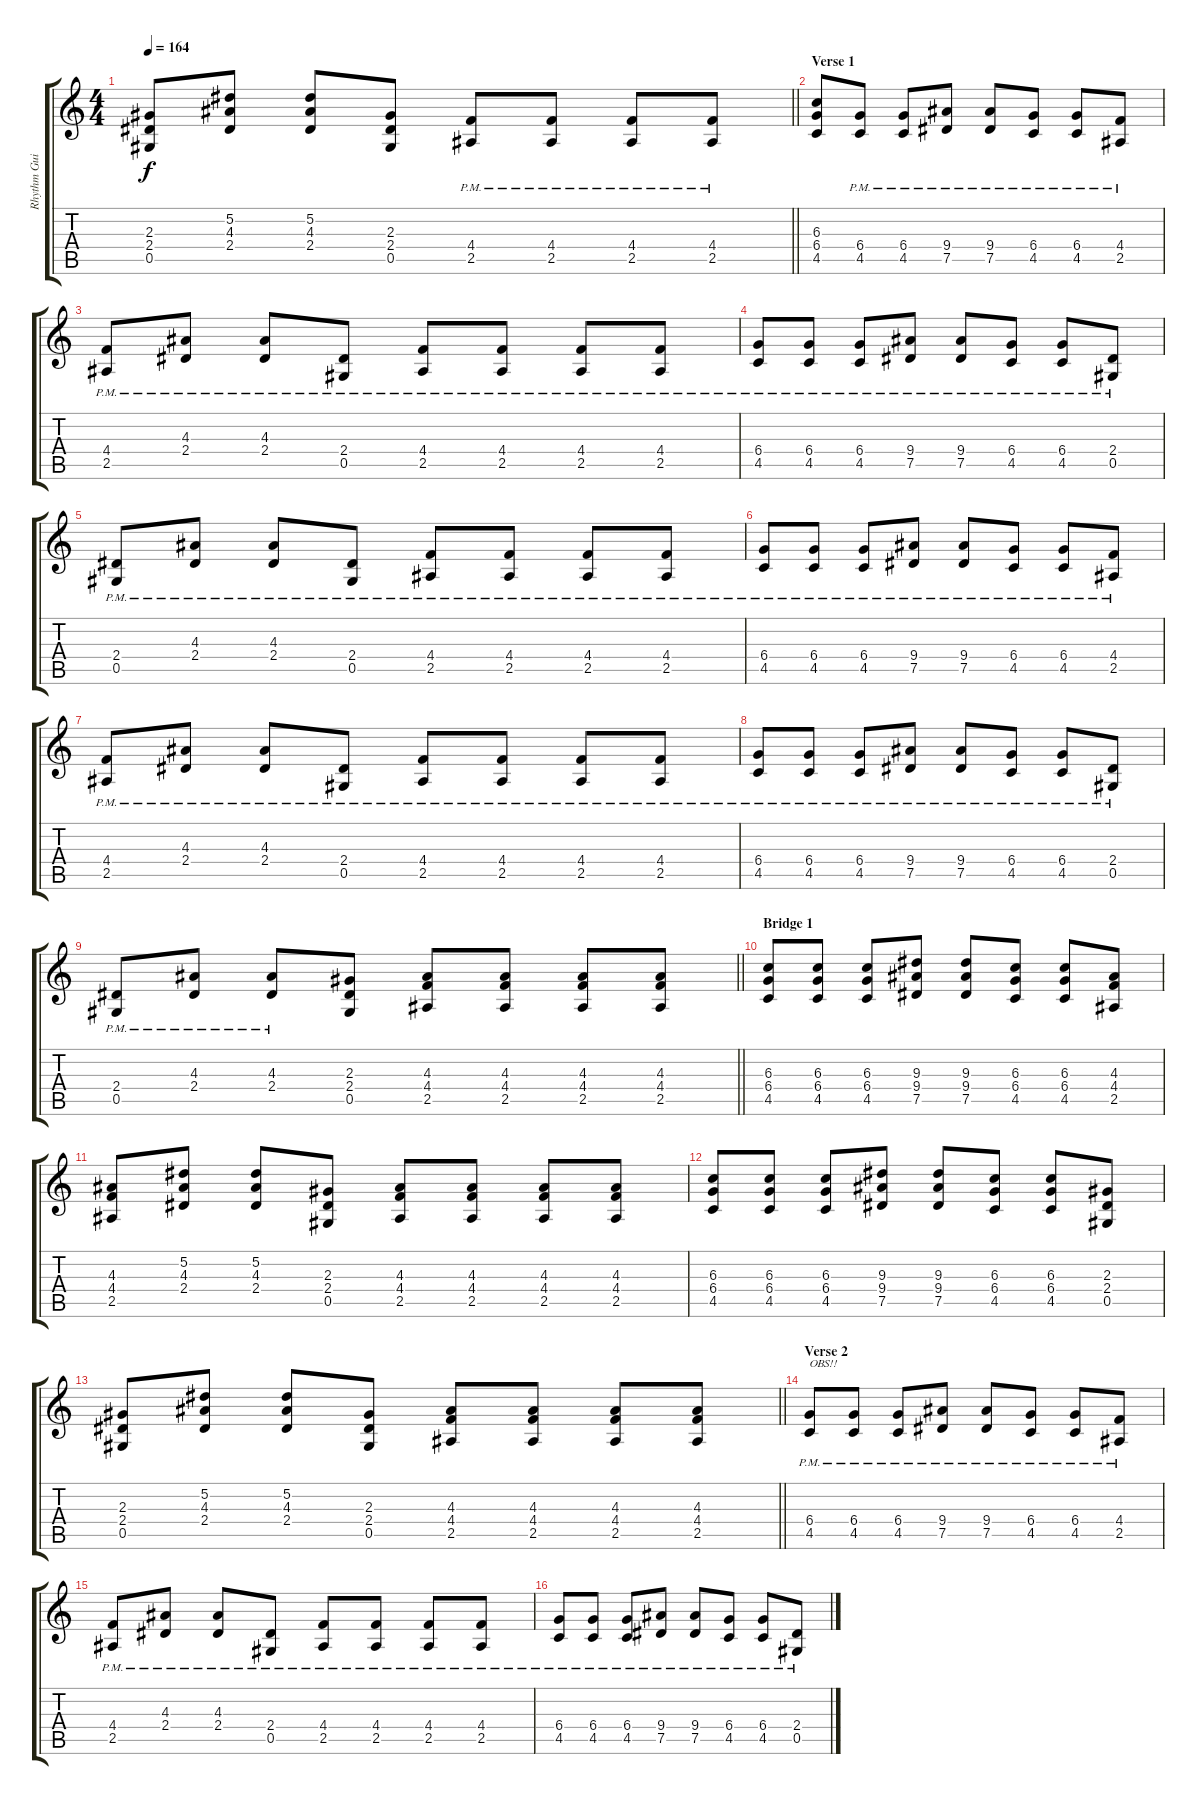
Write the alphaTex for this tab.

\track ("Rhythm Guitar - Daniel Coddaire" "Rhythm Gui") {instrument distortionguitar}
\staff {score tabs}
\tuning (Eb4 Bb3 Gb3 Db3 Ab2 Eb2) {hide}
\ts (4 4)
\tempo 164
\clef g2
\barLineRight lightlight
\ks c
(2.3 2.4 0.5).8{dy f} (5.2 4.3 2.4).8 (5.2 4.3 2.4).8 (2.3 2.4 0.5).8 (4.4{pm} 2.5{pm}).8 (4.4{pm} 2.5{pm}).8 (4.4{pm} 2.5{pm}).8 (4.4{pm} 2.5{pm}).8 |
\section ("" "Verse 1")
(6.3 6.4 4.5).8 (6.4{pm} 4.5{pm}).8 (6.4{pm} 4.5{pm}).8 (9.4{pm} 7.5{pm}).8 (9.4{pm} 7.5{pm}).8 (6.4{pm} 4.5{pm}).8 (6.4{pm} 4.5{pm}).8 (4.4{pm} 2.5{pm}).8 |
(4.4{pm} 2.5{pm}).8 (4.3{pm} 2.4{pm}).8 (4.3{pm} 2.4{pm}).8 (2.4{pm} 0.5{pm}).8 (4.4{pm} 2.5{pm}).8 (4.4{pm} 2.5{pm}).8 (4.4{pm} 2.5{pm}).8 (4.4{pm} 2.5{pm}).8 |
(6.4{pm} 4.5{pm}).8 (6.4{pm} 4.5{pm}).8 (6.4{pm} 4.5{pm}).8 (9.4{pm} 7.5{pm}).8 (9.4{pm} 7.5{pm}).8 (6.4{pm} 4.5{pm}).8 (6.4{pm} 4.5{pm}).8 (2.4{pm} 0.5{pm}).8 |
(2.4{pm} 0.5{pm}).8 (4.3{pm} 2.4{pm}).8 (4.3{pm} 2.4{pm}).8 (2.4{pm} 0.5{pm}).8 (4.4{pm} 2.5{pm}).8 (4.4{pm} 2.5{pm}).8 (4.4{pm} 2.5{pm}).8 (4.4{pm} 2.5{pm}).8 |
(6.4{pm} 4.5{pm}).8 (6.4{pm} 4.5{pm}).8 (6.4{pm} 4.5{pm}).8 (9.4{pm} 7.5{pm}).8 (9.4{pm} 7.5{pm}).8 (6.4{pm} 4.5{pm}).8 (6.4{pm} 4.5{pm}).8 (4.4{pm} 2.5{pm}).8 |
(4.4{pm} 2.5{pm}).8 (4.3{pm} 2.4{pm}).8 (4.3{pm} 2.4{pm}).8 (2.4{pm} 0.5{pm}).8 (4.4{pm} 2.5{pm}).8 (4.4{pm} 2.5{pm}).8 (4.4{pm} 2.5{pm}).8 (4.4{pm} 2.5{pm}).8 |
(6.4{pm} 4.5{pm}).8 (6.4{pm} 4.5{pm}).8 (6.4{pm} 4.5{pm}).8 (9.4{pm} 7.5{pm}).8 (9.4{pm} 7.5{pm}).8 (6.4{pm} 4.5{pm}).8 (6.4{pm} 4.5{pm}).8 (2.4{pm} 0.5{pm}).8 |
\barLineRight lightlight
(2.4{pm} 0.5{pm}).8 (4.3{pm} 2.4{pm}).8 (4.3{pm} 2.4{pm}).8 (2.3 2.4 0.5).8 (4.3 4.4 2.5).8 (4.3 4.4 2.5).8 (4.3 4.4 2.5).8 (4.3 4.4 2.5).8 |
\section ("" "Bridge 1")
(6.3 6.4 4.5).8 (6.3 6.4 4.5).8 (6.3 6.4 4.5).8 (9.3 9.4 7.5).8 (9.3 9.4 7.5).8 (6.3 6.4 4.5).8 (6.3 6.4 4.5).8 (4.3 4.4 2.5).8 |
(4.3 4.4 2.5).8 (5.2 4.3 2.4).8 (5.2 4.3 2.4).8 (2.3 2.4 0.5).8 (4.3 4.4 2.5).8 (4.3 4.4 2.5).8 (4.3 4.4 2.5).8 (4.3 4.4 2.5).8 |
(6.3 6.4 4.5).8 (6.3 6.4 4.5).8 (6.3 6.4 4.5).8 (9.3 9.4 7.5).8 (9.3 9.4 7.5).8 (6.3 6.4 4.5).8 (6.3 6.4 4.5).8 (2.3 2.4 0.5).8 |
\barLineRight lightlight
(2.3 2.4 0.5).8 (5.2 4.3 2.4).8 (5.2 4.3 2.4).8 (2.3 2.4 0.5).8 (4.3 4.4 2.5).8 (4.3 4.4 2.5).8 (4.3 4.4 2.5).8 (4.3 4.4 2.5).8 |
\section ("" "Verse 2")
(6.4{pm} 4.5{pm}).8{txt "OBS!!"} (6.4{pm} 4.5{pm}).8 (6.4{pm} 4.5{pm}).8 (9.4{pm} 7.5{pm}).8 (9.4{pm} 7.5{pm}).8 (6.4{pm} 4.5{pm}).8 (6.4{pm} 4.5{pm}).8 (4.4{pm} 2.5{pm}).8 |
(4.4{pm} 2.5{pm}).8 (4.3{pm} 2.4{pm}).8 (4.3{pm} 2.4{pm}).8 (2.4{pm} 0.5{pm}).8 (4.4{pm} 2.5{pm}).8 (4.4{pm} 2.5{pm}).8 (4.4{pm} 2.5{pm}).8 (4.4{pm} 2.5{pm}).8 |
(6.4{pm} 4.5{pm}).8 (6.4{pm} 4.5{pm}).8 (6.4{pm} 4.5{pm}).8 (9.4{pm} 7.5{pm}).8 (9.4{pm} 7.5{pm}).8 (6.4{pm} 4.5{pm}).8 (6.4{pm} 4.5{pm}).8 (2.4{pm} 0.5{pm}).8
